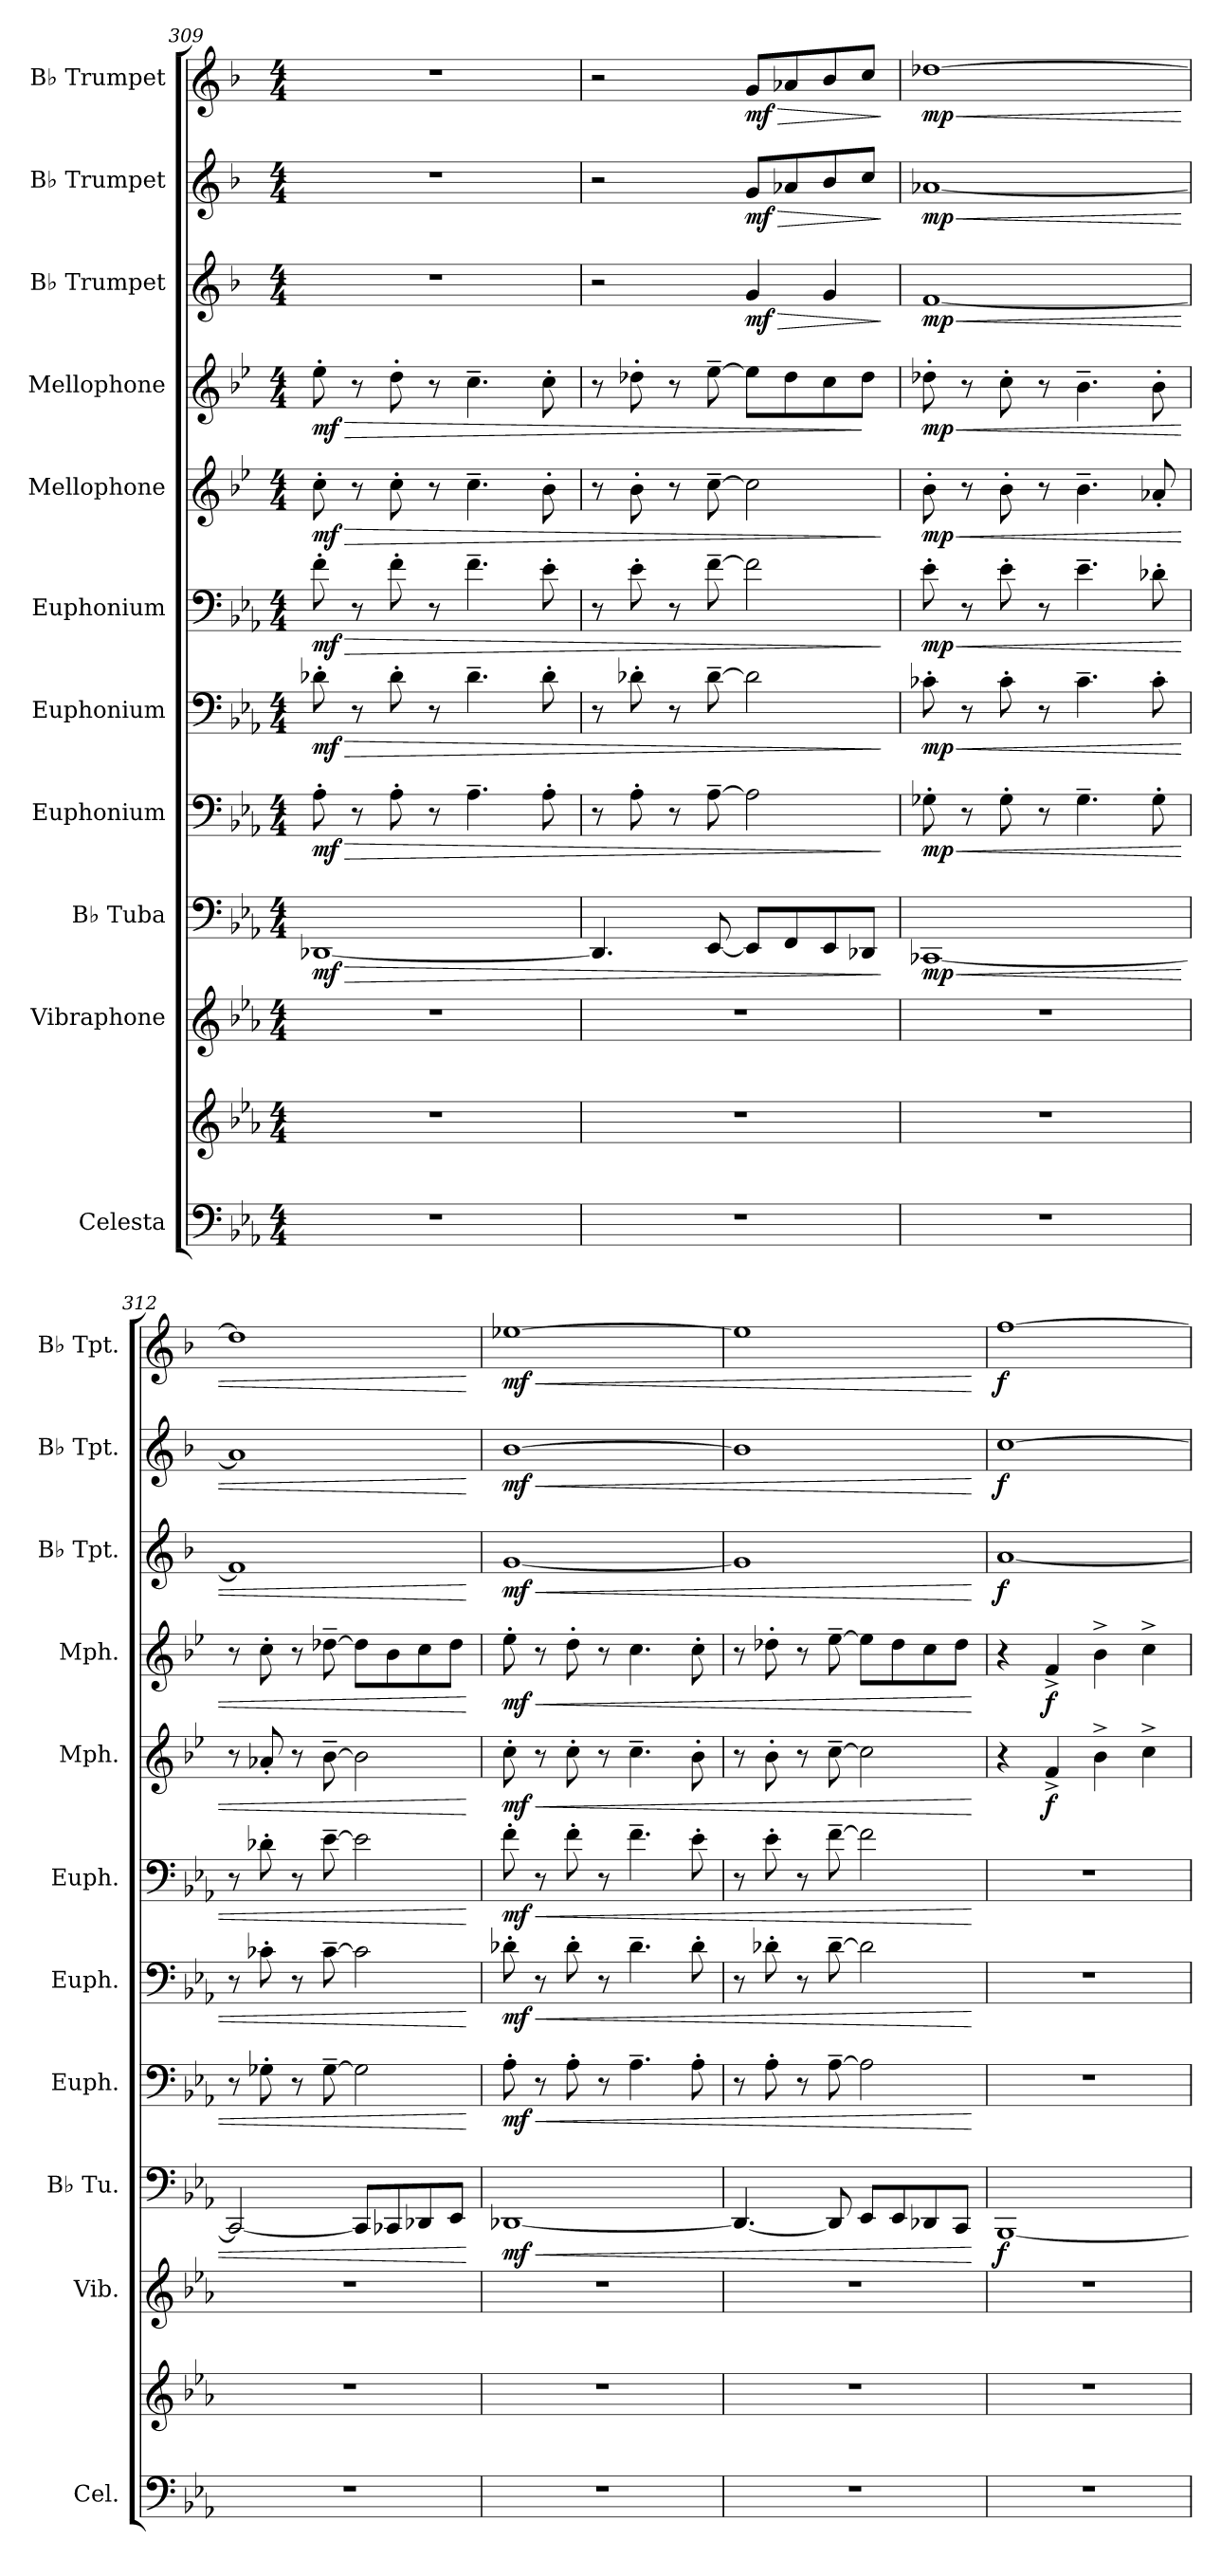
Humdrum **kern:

**kern	**kern	**kern	**kern	**dynam	**kern	**dynam	**kern	**dynam	**kern	**dynam	**kern	**dynam	**kern	**dynam	**kern	**dynam	**kern	**dynam	**kern	**dynam
*part11	*part11	*part10	*part9	*part9	*part8	*part8	*part7	*part7	*part6	*part6	*part5	*part5	*part4	*part4	*part3	*part3	*part2	*part2	*part1	*part1
*staff12	*staff11	*staff10	*staff9	*staff9	*staff8	*staff8	*staff7	*staff7	*staff6	*staff6	*staff5	*staff5	*staff4	*staff4	*staff3	*staff3	*staff2	*staff2	*staff1	*staff1
*I"Celesta	*	*I"Vibraphone	*I"B♭ Tuba	*	*I"Euphonium	*	*I"Euphonium	*	*I"Euphonium	*	*I"Mellophone	*	*I"Mellophone	*	*I"B♭ Trumpet	*	*I"B♭ Trumpet	*	*I"B♭ Trumpet	*
*I'Cel.	*	*I'Vib.	*I'B♭ Tu.	*	*I'Euph.	*	*I'Euph.	*	*I'Euph.	*	*I'Mph.	*	*I'Mph.	*	*I'B♭ Tpt.	*	*I'B♭ Tpt.	*	*I'B♭ Tpt.	*
*clefF4	*clefG2	*clefG2	*clefF4	*	*clefF4	*	*clefF4	*	*clefF4	*	*clefG2	*	*clefG2	*	*clefG2	*	*clefG2	*	*clefG2	*
*ITrd-7c-12	*ITrd-7c-12	*	*	*	*	*	*	*	*	*	*ITrd4c7	*	*ITrd4c7	*	*ITrd1c2	*	*ITrd1c2	*	*ITrd1c2	*
*k[b-e-a-]	*k[b-e-a-]	*k[b-e-a-]	*k[b-e-a-]	*	*k[b-e-a-]	*	*k[b-e-a-]	*	*k[b-e-a-]	*	*k[b-e-a-]	*	*k[b-e-a-]	*	*k[b-e-a-]	*	*k[b-e-a-]	*	*k[b-e-a-]	*
*M4/4	*M4/4	*M4/4	*M4/4	*	*M4/4	*	*M4/4	*	*M4/4	*	*M4/4	*	*M4/4	*	*M4/4	*	*M4/4	*	*M4/4	*
=309	=309	=309	=309	=309	=309	=309	=309	=309	=309	=309	=309	=309	=309	=309	=309	=309	=309	=309	=309	=309
!	!	!	!	!LO:HP:b	!	!LO:HP:b	!	!LO:HP:b	!	!LO:HP:b	!	!LO:HP:b	!	!LO:HP:b	!	!	!	!	!	!
!	!	!	!	!LO:DY:n=1:b	!	!LO:DY:n=1:b	!	!LO:DY:n=1:b	!	!LO:DY:n=1:b	!	!LO:DY:n=1:b	!	!LO:DY:n=1:b	!	!	!	!	!	!
1r	1r	1r	[1DD-X	> mf	8A-'\	> mf	8d-X'\	> mf	8f'\	> mf	8f'\	> mf	8a-'\	> mf	1r	.	1r	.	1r	.
.	.	.	.	.	8r	.	8r	.	8r	.	8r	.	8r	.	.	.	.	.	.	.
.	.	.	.	.	8A-'\	.	8d-'\	.	8f'\	.	8f'\	.	8g'\	.	.	.	.	.	.	.
.	.	.	.	.	8r	.	8r	.	8r	.	8r	.	8r	.	.	.	.	.	.	.
.	.	.	.	.	4.A-~\	.	4.d-~\	.	4.f~\	.	4.f~\	.	4.f~\	.	.	.	.	.	.	.
.	.	.	.	.	8A-'\	.	8d-'\	.	8e-'\	.	8e-'\	.	8f'\	.	.	.	.	.	.	.
=310	=310	=310	=310	=310	=310	=310	=310	=310	=310	=310	=310	=310	=310	=310	=310	=310	=310	=310	=310	=310
1r	1r	1r	4.DD-/]	.	8r	.	8r	.	8r	.	8r	.	8r	.	2r	.	2r	.	2r	.
.	.	.	.	.	8A-'\	.	8d-X'\	.	8e-'\	.	8e-'\	.	8g-X'\	.	.	.	.	.	.	.
.	.	.	.	.	8r	.	8r	.	8r	.	8r	.	8r	.	.	.	.	.	.	.
.	.	.	[8EE-/	.	[8A-~\	.	[8d-~\	.	[8f~\	.	[8f~\	.	[8a-~\	.	.	.	.	.	.	.
!	!	!	!	!	!	!	!	!	!	!	!	!	!	!	!	!LO:HP:b	!	!LO:HP:b	!	!LO:HP:b
!	!	!	!	!	!	!	!	!	!	!	!	!	!	!	!	!LO:DY:n=1:b	!	!LO:DY:n=1:b	!	!LO:DY:n=1:b
.	.	.	8EE-/L]	.	2A-\]	.	2d-\]	.	2f\]	.	2f\]	.	8a-\L]	.	4f/	> mf	8f/L	> mf	8f/L	> mf
.	.	.	8FF/	.	.	.	.	.	.	.	.	.	8g-\	.	.	.	8g-X/	.	8g-X/	.
.	.	.	8EE-/	.	.	.	.	.	.	.	.	.	8f\	.	4f/	.	8a-/	.	8a-/	.
.	.	.	8DD-X/J	.	.	.	.	.	.	.	.	.	8g-\J	]	.	.	8b-/J	.	8b-/J	.
.	.	.	.	]	.	]	.	]	.	]	.	]	.	.	.	]	.	]	.	]
!!LO:PB:g=z
=311	=311	=311	=311	=311	=311	=311	=311	=311	=311	=311	=311	=311	=311	=311	=311	=311	=311	=311	=311	=311
!	!	!	!	!LO:HP:b	!	!LO:HP:b	!	!LO:HP:b	!	!LO:HP:b	!	!LO:HP:b	!	!LO:HP:b	!	!LO:HP:b	!	!LO:HP:b	!	!LO:HP:b
!	!	!	!	!LO:DY:n=1:b	!	!LO:DY:n=1:b	!	!LO:DY:n=1:b	!	!LO:DY:n=1:b	!	!LO:DY:n=1:b	!	!LO:DY:n=1:b	!	!LO:DY:n=1:b	!	!LO:DY:n=1:b	!	!LO:DY:n=1:b
1r	1r	1r	[1CC-X	< mp	8G-X'\	< mp	8c-X'\	< mp	8e-'\	< mp	8e-'\	< mp	8g-X'\	< mp	[1e-	< mp	[1g-X	< mp	[1cc-X	< mp
.	.	.	.	.	8r	.	8r	.	8r	.	8r	.	8r	.	.	.	.	.	.	.
.	.	.	.	.	8G-'\	.	8c-'\	.	8e-'\	.	8e-'\	.	8f'\	.	.	.	.	.	.	.
.	.	.	.	.	8r	.	8r	.	8r	.	8r	.	8r	.	.	.	.	.	.	.
.	.	.	.	.	4.G-~\	.	4.c-~\	.	4.e-~\	.	4.e-~\	.	4.e-~\	.	.	.	.	.	.	.
.	.	.	.	.	8G-'\	.	8c-'\	.	8d-X'\	.	8d-X'/	.	8e-'\	.	.	.	.	.	.	.
=312	=312	=312	=312	=312	=312	=312	=312	=312	=312	=312	=312	=312	=312	=312	=312	=312	=312	=312	=312	=312
1r	1r	1r	2CC-/_	.	8r	.	8r	.	8r	.	8r	.	8r	.	1e-]	.	1g-]	.	1cc-]	.
.	.	.	.	.	8G-X'\	.	8c-X'\	.	8d-X'\	.	8d-X'/	.	8f'\	.	.	.	.	.	.	.
.	.	.	.	.	8r	.	8r	.	8r	.	8r	.	8r	.	.	.	.	.	.	.
.	.	.	.	.	[8G-~\	.	[8c-~\	.	[8e-~\	.	[8e-~\	.	[8g-X~\	.	.	.	.	.	.	.
.	.	.	8CC-/L]	.	2G-\]	.	2c-\]	.	2e-\]	.	2e-\]	.	8g-\L]	.	.	.	.	.	.	.
.	.	.	8CC-X/	.	.	.	.	.	.	.	.	.	8e-\	.	.	.	.	.	.	.
.	.	.	8DD-X/	.	.	.	.	.	.	.	.	.	8f\	.	.	.	.	.	.	.
.	.	.	8EE-/J	.	.	.	.	.	.	.	.	.	8g-\J	.	.	.	.	.	.	.
.	.	.	.	[	.	[	.	[	.	[	.	[	.	[	.	[	.	[	.	[
=313	=313	=313	=313	=313	=313	=313	=313	=313	=313	=313	=313	=313	=313	=313	=313	=313	=313	=313	=313	=313
!	!	!	!	!LO:HP:b	!	!	!	!	!	!LO:HP:b	!	!	!	!	!	!LO:HP:b	!	!LO:HP:b	!	!LO:HP:b
!	!	!	!	!LO:DY:n=1:b	!	!LO:DY:b	!	!LO:DY:b	!	!LO:DY:n=1:b	!	!LO:DY:b	!	!LO:DY:b	!	!LO:DY:n=1:b	!	!LO:DY:n=1:b	!	!LO:DY:n=1:b
1r	1r	1r	[1DD-X	< mf	8A-'\	mf	8d-X'\	mf	8f'\	< mf	8f'\	mf	8a-'\	mf	[1f	< mf	[1a-	< mf	[1dd-X	< mf
!	!	!	!	!	!	!LO:HP:b	!	!LO:HP:b	!	!	!	!LO:HP:b	!	!LO:HP:b	!	!	!	!	!	!
.	.	.	.	.	8r	<	8r	<	8r	.	8r	<	8r	<	.	.	.	.	.	.
.	.	.	.	.	8A-'\	.	8d-'\	.	8f'\	.	8f'\	.	8g'\	.	.	.	.	.	.	.
.	.	.	.	.	8r	.	8r	.	8r	.	8r	.	8r	.	.	.	.	.	.	.
.	.	.	.	.	4.A-~\	.	4.d-~\	.	4.f~\	.	4.f~\	.	4.f\	.	.	.	.	.	.	.
.	.	.	.	.	8A-'\	.	8d-'\	.	8e-'\	.	8e-'\	.	8f'\	.	.	.	.	.	.	.
=314	=314	=314	=314	=314	=314	=314	=314	=314	=314	=314	=314	=314	=314	=314	=314	=314	=314	=314	=314	=314
1r	1r	1r	4.DD-/_	.	8r	.	8r	.	8r	.	8r	.	8r	.	1f]	.	1a-]	.	1dd-]	.
.	.	.	.	.	8A-'\	.	8d-X'\	.	8e-'\	.	8e-'\	.	8g-X'\	.	.	.	.	.	.	.
.	.	.	.	.	8r	.	8r	.	8r	.	8r	.	8r	.	.	.	.	.	.	.
.	.	.	8DD-/]	.	[8A-~\	.	[8d-~\	.	[8f~\	.	[8f~\	.	[8a-~\	.	.	.	.	.	.	.
.	.	.	8EE-/L	.	2A-\]	.	2d-\]	.	2f\]	.	2f\]	.	8a-\L]	.	.	.	.	.	.	.
.	.	.	8EE-/	.	.	.	.	.	.	.	.	.	8g-\	.	.	.	.	.	.	.
.	.	.	8DD-X/	.	.	.	.	.	.	.	.	.	8f\	.	.	.	.	.	.	.
.	.	.	8CC/J	.	.	.	.	.	.	.	.	.	8g-\J	.	.	.	.	.	.	.
.	.	.	.	[	.	[	.	[	.	[	.	[	.	[	.	[	.	[	.	[
!!LO:PB:g=z
=315	=315	=315	=315	=315	=315	=315	=315	=315	=315	=315	=315	=315	=315	=315	=315	=315	=315	=315	=315	=315
*	*	*	*	*	*	*	*	*	*	*	*	*	*	*	*	*	*	*	*MM160	*
!	!	!	!	!LO:DY:b	!	!	!	!	!	!	!	!	!	!	!	!LO:DY:b	!	!LO:DY:b	!	!LO:DY:b
1r	1r	1r	[1BBB-	f	1r	.	1r	.	1r	.	4r	.	4r	.	[1g	f	[1b-	f	[1ee-	f
!	!	!	!	!	!	!	!	!	!	!	!	!LO:DY:b	!	!LO:DY:b	!	!	!	!	!	!
.	.	.	.	.	.	.	.	.	.	.	4B-^/	f	4B-^/	f	.	.	.	.	.	.
.	.	.	.	.	.	.	.	.	.	.	4e-^\	.	4e-^\	.	.	.	.	.	.	.
.	.	.	.	.	.	.	.	.	.	.	4f^\	.	4f^\	.	.	.	.	.	.	.
=	=	=	=	=	=	=	=	=	=	=	=	=	=	=	=	=	=	=	=	=
*-	*-	*-	*-	*-	*-	*-	*-	*-	*-	*-	*-	*-	*-	*-	*-	*-	*-	*-	*-	*-
